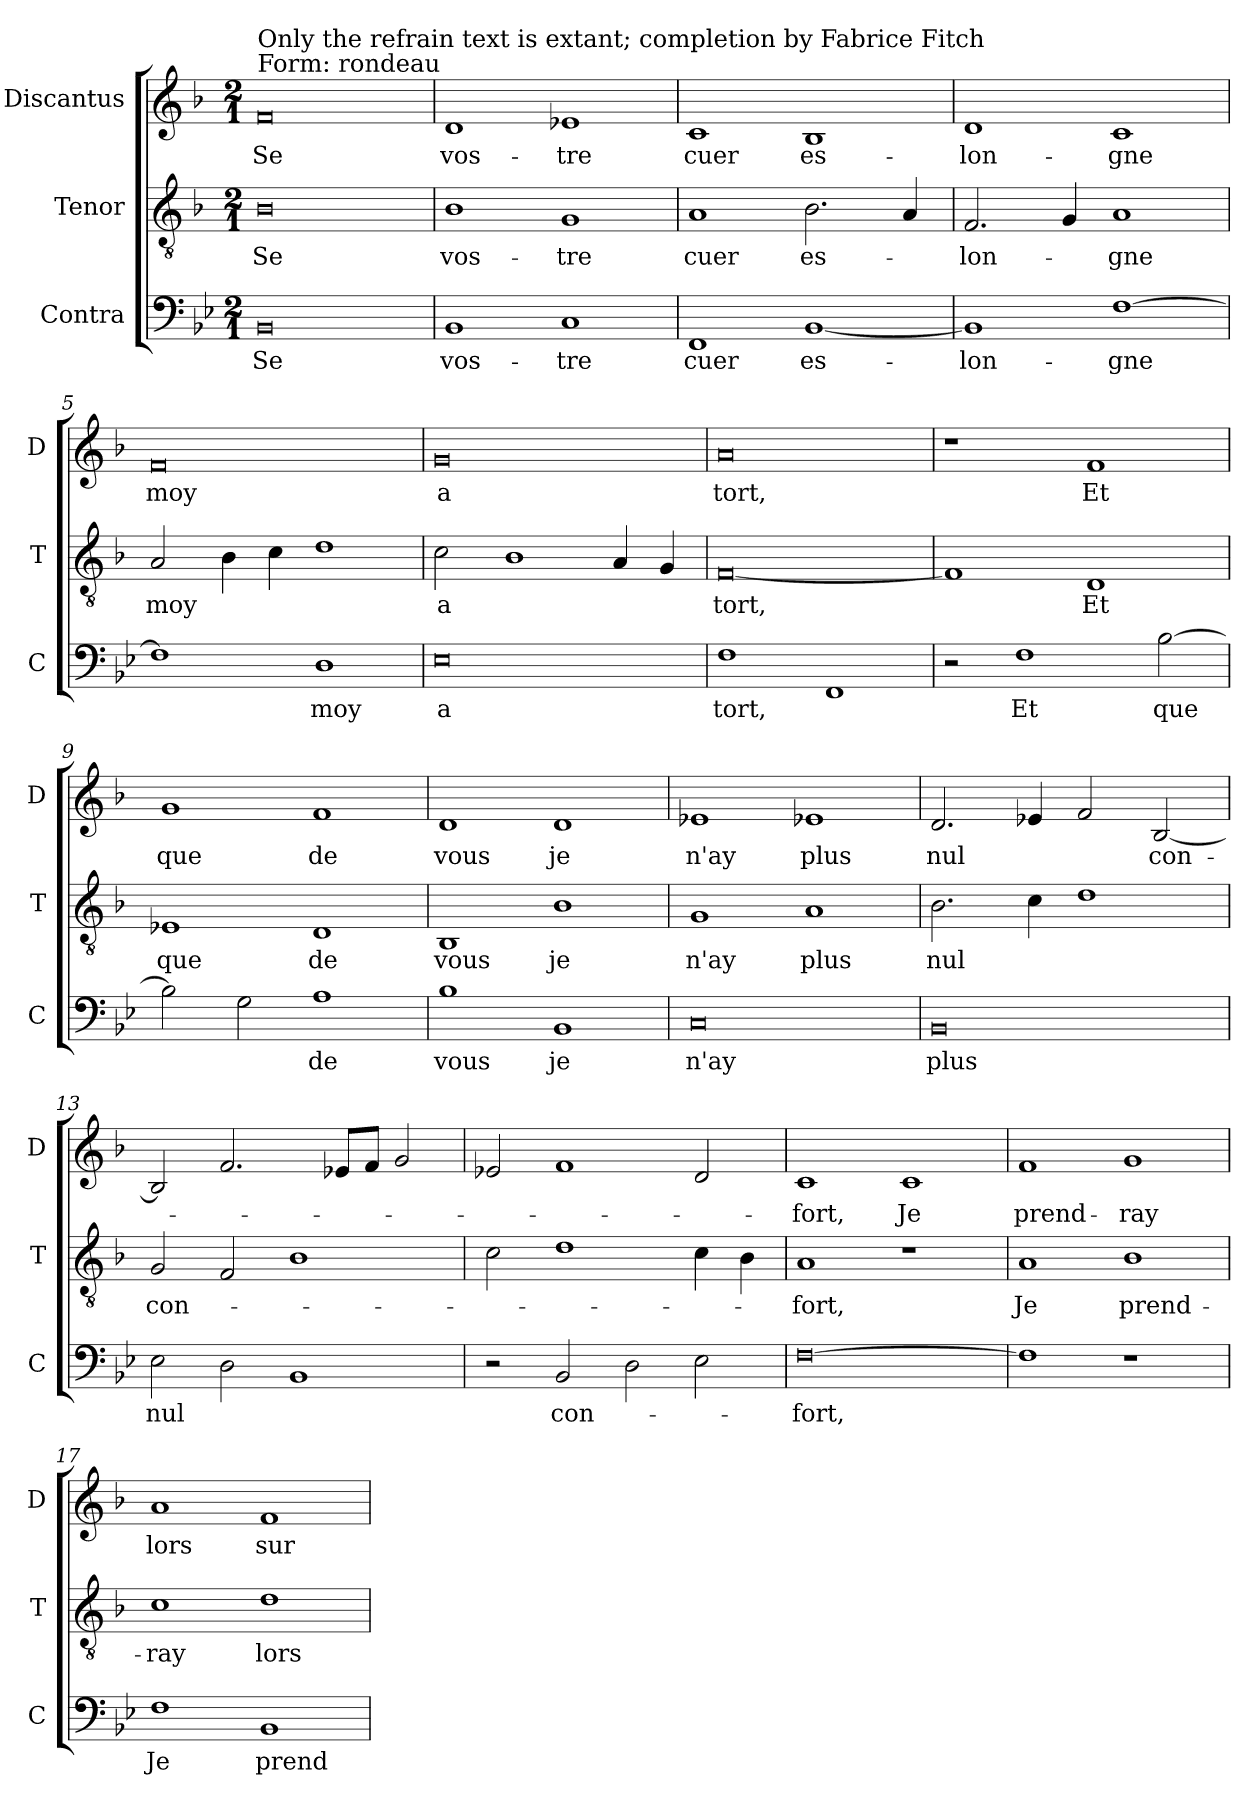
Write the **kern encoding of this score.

**kern	**text	**kern	**text	**kern	**text
*part3	*part3	*part2	*part2	*part1	*part1
*staff3	*staff3	*staff2	*staff2	*staff1	*staff1
*I"Contra	*	*I"Tenor	*	*I"Discantus	*
*I'C	*	*I'T	*	*I'D	*
*clefF4	*	*clefGv2	*	*clefG2	*
*k[b-e-]	*	*k[b-]	*	*k[b-]	*
*M2/1	*	*M2/1	*	*M2/1	*
=1	=1	=1	=1	=1	=1
!	!	!	!	!LO:TX:a:t=Form&colon; rondeau	!
!	!	!	!	!LO:TX:a:t=Only the refrain text is extant; completion by Fabrice Fitch	!
0BB-	Se	0B-	Se	0f	Se
=2	=2	=2	=2	=2	=2
1BB-	vos-	1B-	vos-	1d	vos-
1C	-tre	1G	-tre	1e-X	-tre
=3	=3	=3	=3	=3	=3
1FF	cuer	1A	cuer	1c	cuer
[1BB-	es-	2.B-	es-	1B-	es-
.	.	4A	.	.	.
=4	=4	=4	=4	=4	=4
1BB-]	-lon-	2.F	-lon-	1d	-lon-
.	.	4G	.	.	.
[1F	-gne	1A	-gne	1c	-gne
=5	=5	=5	=5	=5	=5
1F]	.	2A	moy	0f	moy
.	.	4B-	.	.	.
.	.	4c	.	.	.
1D	moy	1d	.	.	.
=6	=6	=6	=6	=6	=6
0E-	a	2c	a	0g	a
.	.	1B-	.	.	.
.	.	4A	.	.	.
.	.	4G	.	.	.
=7	=7	=7	=7	=7	=7
1F	tort,	[0F	tort,	0a	tort,
1FF	.	.	.	.	.
=8	=8	=8	=8	=8	=8
2r	.	1F]	.	1r	.
1F	Et	.	.	.	.
.	.	1D	Et	1f	Et
[2B-	que	.	.	.	.
=9	=9	=9	=9	=9	=9
2B-]	.	1E-X	que	1g	que
2G	.	.	.	.	.
1A	de	1D	de	1f	de
=10	=10	=10	=10	=10	=10
1B-	vous	1BB-	vous	1d	vous
1BB-	je	1B-	je	1d	je
=11	=11	=11	=11	=11	=11
0C	n'ay	1G	n'ay	1e-X	n'ay
.	.	1A	plus	1e-X	plus
=12	=12	=12	=12	=12	=12
0BB-	plus	2.B-	nul	2.d	nul
.	.	4c	.	4e-X	.
.	.	1d	.	2f	.
.	.	.	.	[2B-	con-
=13	=13	=13	=13	=13	=13
2E-	nul	2G	con-	2B-]	.
2D	.	2F	.	2.f	.
1BB-	.	1B-	.	.	.
.	.	.	.	8e-XL	.
.	.	.	.	8fJ	.
.	.	.	.	2g	.
=14	=14	=14	=14	=14	=14
2r	.	2c	.	2e-X	.
2BB-	con-	1d	.	1f	.
2D	.	.	.	.	.
2E-	.	4c	.	2d	.
.	.	4B-	.	.	.
=15	=15	=15	=15	=15	=15
[0F	-fort,	1A	-fort,	1c	-fort,
.	.	1r	.	1c	Je
=16	=16	=16	=16	=16	=16
1F]	.	1A	Je	1f	prend-
1r	.	1B-	prend-	1g	-ray
=17	=17	=17	=17	=17	=17
1F	Je	1c	-ray	1a	lors
1BB-	prend-	1d	lors	1f	sur
=	=	=	=	=	=
*-	*-	*-	*-	*-	*-
